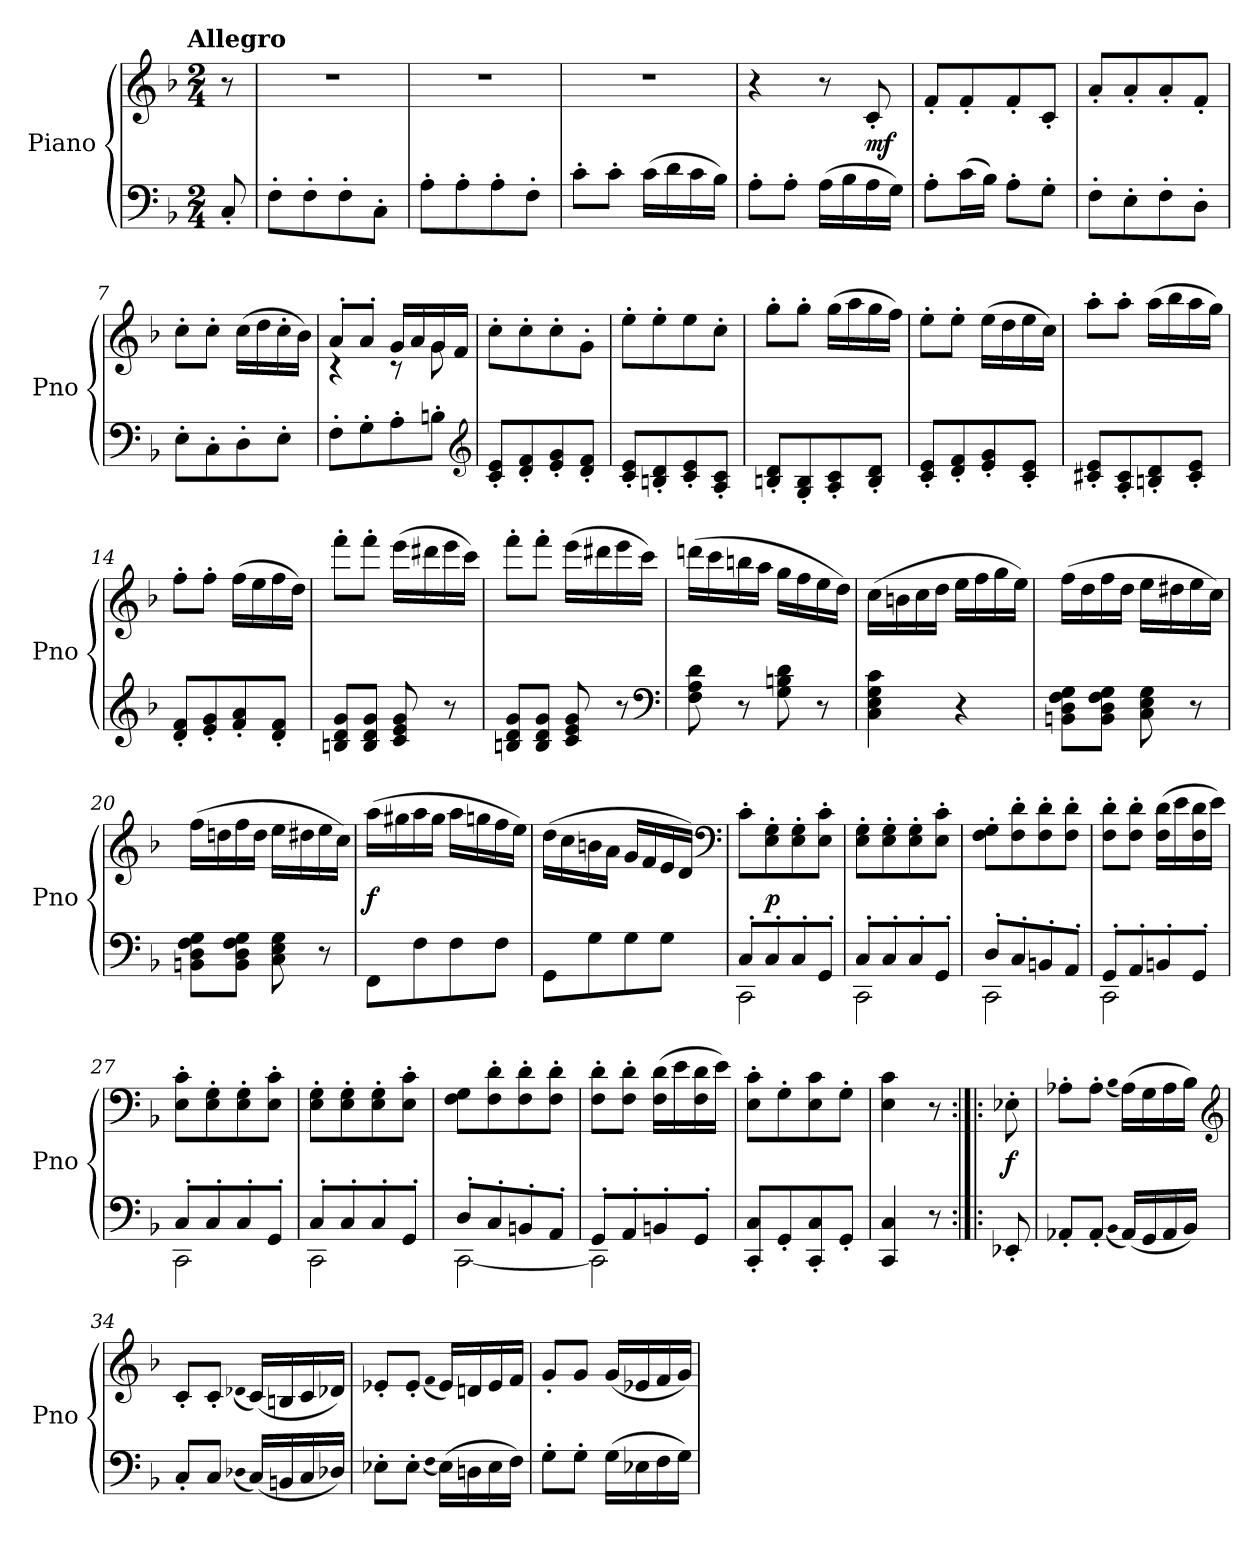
**kern	**kern	**dynam
*part1	*part1	*part1
*staff2	*staff1	*staff1/2
*I"Piano	*	*
*I'Pno	*	*
*clefF4	*clefG2	*
*k[b-]	*k[b-]	*
*F:	*F:	*
!!LO:TX:omd:t=Allegro
*M2/4	*M2/4	*
*MM152	*MM152	*
=	=	=
8C'/	8r	.
=1	=1	=1
8F'\L	2r	.
8F'\	.	.
8F'\	.	.
8C'\J	.	.
=2	=2	=2
8A'\L	2r	.
8A'\	.	.
8A'\	.	.
8F'\J	.	.
=3	=3	=3
8c'\L	2r	.
8c'\J	.	.
(16c\LL	.	.
16d\	.	.
16c\	.	.
16B-\JJ)	.	.
=4	=4	=4
8A'\L	4r	.
8A'\J	.	.
(16A\LL	8r	.
16B-\	.	.
16A\	8c'/	mf
16G\JJ)	.	.
=5	=5	=5
8A'\L	8f'/L	.
(16c\L	8f'/	.
16B-\JJ)	.	.
8A'\L	8f'/	.
8G'\J	8c'/J	.
=6	=6	=6
8F'\L	8a'/L	.
8E'\	8a'/	.
8F'\	8a'/	.
8D'\J	8f'/J	.
=7	=7	=7
8E'\L	8cc'\L	.
8C'\	8cc'\J	.
8D'\	(16cc\LL	.
.	16dd\	.
8E'\J	16cc'\	.
.	16b-\JJ)	.
=8	=8	=8
*	*^	*
8F'\L	8a'/L	4r	.
8G'\	8a'/J	.	.
8A'\	16g/LL	8r	.
.	16a/	.	.
8Bn'\J	16g/	8g\	.
.	16f/JJ	.	.
*	*v	*v	*
*clefG2	*	*
=9	=9	=9
8c'/ 8e'/L	8cc'\L	.
8d'/ 8f'/	8cc'\	.
8e'/ 8g'/	8cc'\	.
8d'/ 8f'/J	8g'\J	.
=10	=10	=10
8c'/ 8e'/L	8ee'\L	.
8Bn'/ 8d'/	8ee'\	.
8c'/ 8e'/	8ee\	.
8A'/ 8c'/J	8cc'\J	.
=11	=11	=11
8Bn'/ 8d'/L	8gg'\L	.
8G'/ 8B'/	8gg'\J	.
8A'/ 8c'/	(16gg\LL	.
.	16aa\	.
8B'/ 8d'/J	16gg\	.
.	16ff\JJ)	.
=12	=12	=12
8c'/ 8e'/L	8ee'\L	.
8d'/ 8f'/	8ee'\J	.
8e'/ 8g'/	(16ee\LL	.
.	16dd\	.
8c'/ 8e'/J	16ee\	.
.	16cc\JJ)	.
=13	=13	=13
8c#X'/ 8e'/L	8aa'\L	.
8A'/ 8c#'/	8aa'\J	.
8Bn'/ 8d'/	(16aa\LL	.
.	16bb-\	.
8c#'/ 8e'/J	16aa\	.
.	16gg\JJ)	.
=14	=14	=14
8d'/ 8f'/L	8ff'\L	.
8e'/ 8g'/	8ff'\J	.
8f'/ 8a'/	(16ff\LL	.
.	16ee\	.
8d'/ 8f'/J	16ff\	.
.	16dd\JJ)	.
=15	=15	=15
8Bn/ 8d/ 8g/L	8fff'\L	.
8B/ 8d/ 8g/J	8fff'\J	.
8c/ 8e/ 8g/	(16eee\LL	.
.	16ddd#X\	.
8r	16eee\	.
.	16ccc\JJ)	.
=16	=16	=16
8Bn/ 8d/ 8g/L	8fff'\L	.
8B/ 8d/ 8g/J	8fff'\J	.
8c/ 8e/ 8g/	(16eee\LL	.
.	16ddd#X\	.
8r	16eee\	.
.	16ccc\JJ)	.
*clefF4	*	*
=17	=17	=17
8F\ 8A\ 8d\	(16dddn\LL	.
.	16ccc\	.
8r	16bbn\	.
.	16aa\JJ	.
8G\ 8Bn\ 8d\	16gg\LL	.
.	16ff\	.
8r	16ee\	.
.	16dd\JJ)	.
=18	=18	=18
4C\ 4E\ 4G\ 4c\	(16cc\LL	.
.	16bn\	.
.	16cc\	.
.	16dd\JJ	.
4r	16ee\LL	.
.	16ff\	.
.	16gg\	.
.	16ee\JJ)	.
=19	=19	=19
8BBn\ 8D\ 8F\ 8G\L	(16ff\LL	.
.	16dd\	.
8BB\ 8D\ 8F\ 8G\J	16ff\	.
.	16dd\JJ	.
8C\ 8E\ 8G\	16ee\LL	.
.	16dd#X\	.
8r	16ee\	.
.	16cc\JJ)	.
=20	=20	=20
8BBn\ 8D\ 8F\ 8G\L	(16ff\LL	.
.	16ddn\	.
8BB\ 8D\ 8F\ 8G\J	16ff\	.
.	16dd\JJ	.
8C\ 8E\ 8G\	16ee\LL	.
.	16dd#X\	.
8r	16ee\	.
.	16cc\JJ)	.
=21	=21	=21
8FF\L	(16aa\LL	f
.	16gg#X\	.
8F\	16aa\	.
.	16gg#\JJ	.
8F\	16aa\LL	.
.	16ggn\	.
8F\J	16ff\	.
.	16ee\JJ)	.
=22	=22	=22
8GG\L	(16dd\LL	.
.	16cc\	.
8G\	16bn\	.
.	16a\JJ	.
8G\	16g/LL	.
.	16f/	.
8G\J	16e/	.
.	16d/JJ)	.
*	*clefF4	*
=23	=23	=23
*^	*	*
8C'/L	2CC\	8c'\L	.
8C'/	.	8E'\ 8G'\	p
8C'/	.	8E'\ 8G'\	.
8GG'/J	.	8E'\ 8c'\J	.
=24	=24	=24	=24
8C'/L	2CC\	8E'\ 8G'\L	.
8C'/	.	8E'\ 8G'\	.
8C'/	.	8E'\ 8G'\	.
8GG'/J	.	8E'\ 8c'\J	.
=25	=25	=25	=25
8D'/L	2CC\	8F'\ 8G'\L	.
8C'/	.	8F'\ 8d'\	.
8BBn'/	.	8F'\ 8d'\	.
8AA'/J	.	8F'\ 8d'\J	.
=26	=26	=26	=26
8GG'/L	2CC\	8F'\ 8d'\L	.
8AA'/	.	8F'\ 8d'\J	.
8BBn'/	.	(16F\ 16d\LL	.
.	.	16e\	.
8GG'/J	.	16F\ 16d\	.
.	.	16e\JJ)	.
=27	=27	=27	=27
8C'/L	2CC\	8E'\ 8c'\L	.
8C'/	.	8E'\ 8G'\	.
8C'/	.	8E'\ 8G'\	.
8GG'/J	.	8E'\ 8c'\J	.
=28	=28	=28	=28
8C'/L	2CC\	8E'\ 8G'\L	.
8C'/	.	8E'\ 8G'\	.
8C'/	.	8E'\ 8G'\	.
8GG'/J	.	8E'\ 8c'\J	.
=29	=29	=29	=29
8D'/L	[2CC\	8F\ 8G\L	.
8C'/	.	8F'\ 8d'\	.
8BBn'/	.	8F'\ 8d'\	.
8AA'/J	.	8F'\ 8d'\J	.
=30	=30	=30	=30
8GG'/L	2CC\]	8F'\ 8d'\L	.
8AA'/	.	8F'\ 8d'\J	.
8BBn'/	.	(16F\ 16d\LL	.
.	.	16e\	.
8GG'/J	.	16F\ 16d\	.
.	.	16e\JJ)	.
*v	*v	*	*
=31	=31	=31
8CC'/ 8C'/L	8E'\ 8c'\L	.
8GG'/	8G'\	.
8CC'/ 8C'/	8E\ 8c\	.
8GG'/J	8G'\J	.
=32	=32	=32
4CC/ 4C/	4E\ 4c\	.
8r	8r	.
=:|!|:	=:|!|:	=:|!|:
8EE-X'/	8E-X'\	f
=33	=33	=33
8AA-X'/L	8A-X'\L	.
8AA-'/J	8A-'\J	.
(qBB-	(qB-	.
(16AA-/LL)	(16A-\LL)	.
16GG/	16G\	.
16AA-/	16A-\	.
16BB-/JJ)	16B-\JJ)	.
*	*clefG2	*
=34	=34	=34
8C'/L	8c'/L	.
8C/J	8c'/J	.
(qD-X	(qd-X	.
(16C/LL)	(16c/LL)	.
16BBn/	16Bn/	.
16C/	16c/	.
16D-X/JJ)	16d-X/JJ)	.
=35	=35	=35
8E-X'\L	8e-X'/L	.
8E-'\J	8e-'/J	.
(qF	(qf	.
(16E-\LL)	16e-/LL)	.
16Dn\	16dn/	.
16E-\	16e-/	.
16F\JJ)	16f/JJ	.
=36	=36	=36
8G'\L	8g'/L	.
8G'\J	8g/J	.
(16G\LL	(16g/LL	.
16E-X\	16e-X/	.
16F\	16f/	.
16G\JJ)	16g/JJ)	.
=	=	=
*-	*-	*-
